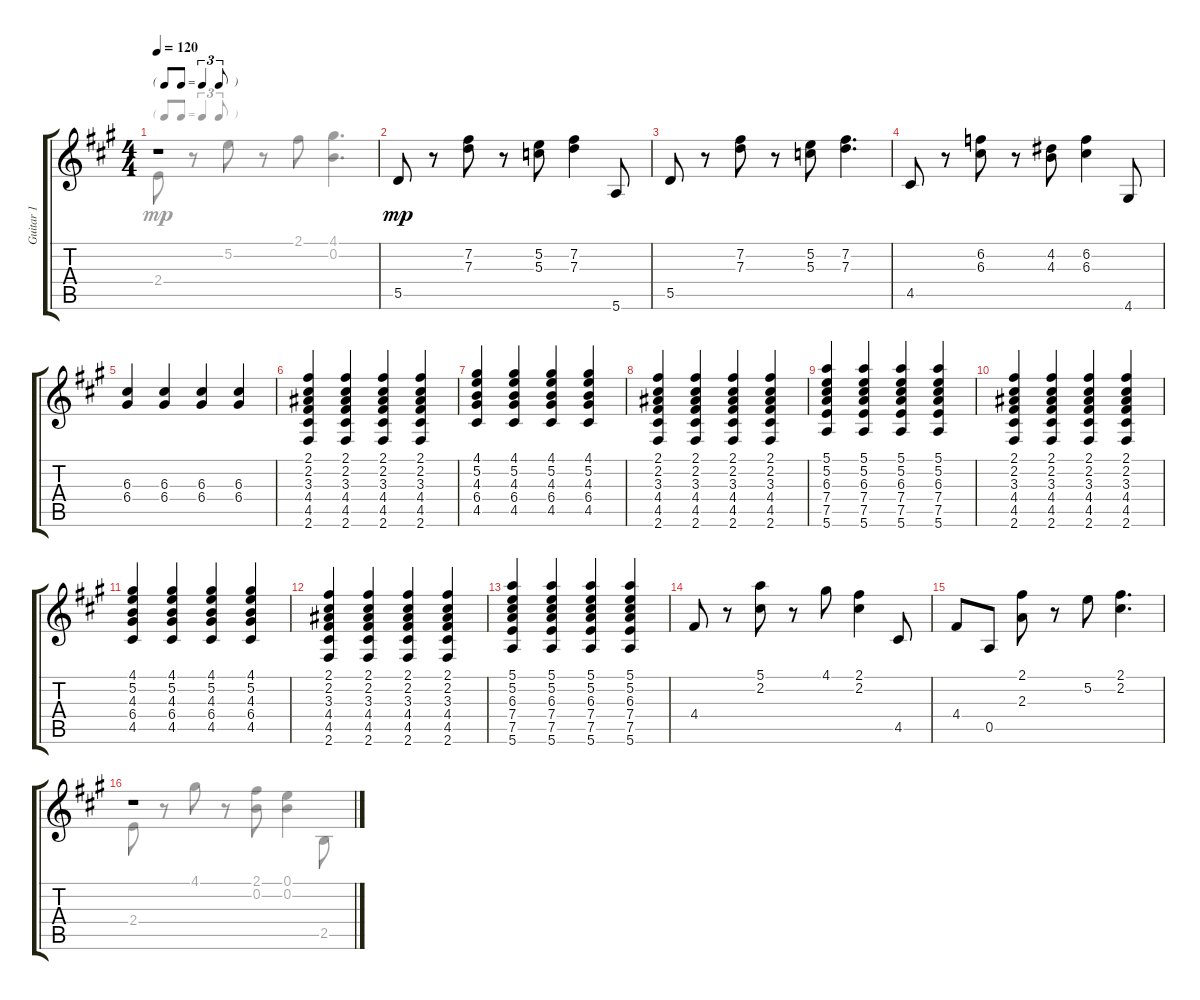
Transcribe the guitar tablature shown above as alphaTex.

\track ("Guitar 1" "Guitar 1") {instrument electricguitarclean}
\staff {score tabs}
\tuning (E4 B3 G3 D3 A2 E2) {hide}
\voice
\ts (4 4)
\tf triplet8th
\tempo 120
\clef g2
\ks a
r.1{dy mp} |
5.5.8 r.8 (7.2 7.3).8 r.8 (5.2 5.3).8 (7.2 7.3).4 5.6.8 |
5.5.8 r.8 (7.2 7.3).8 r.8 (5.2 5.3).8 (7.2 7.3).4{d} |
4.5.8 r.8 (6.2 6.3).8 r.8 (4.2 4.3).8 (6.2 6.3).4 4.6.8 |
(6.3 6.4).4 (6.3 6.4).4 (6.3 6.4).4 (6.3 6.4).4 |
(2.1 2.2 3.3 4.4 4.5 2.6).4 (2.1 2.2 3.3 4.4 4.5 2.6).4 (2.1 2.2 3.3 4.4 4.5 2.6).4 (2.1 2.2 3.3 4.4 4.5 2.6).4 |
(4.1 5.2 4.3 6.4 4.5).4 (4.1 5.2 4.3 6.4 4.5).4 (4.1 5.2 4.3 6.4 4.5).4 (4.1 5.2 4.3 6.4 4.5).4 |
(2.1 2.2 3.3 4.4 4.5 2.6).4 (2.1 2.2 3.3 4.4 4.5 2.6).4 (2.1 2.2 3.3 4.4 4.5 2.6).4 (2.1 2.2 3.3 4.4 4.5 2.6).4 |
(5.1 5.2 6.3 7.4 7.5 5.6).4 (5.1 5.2 6.3 7.4 7.5 5.6).4 (5.1 5.2 6.3 7.4 7.5 5.6).4 (5.1 5.2 6.3 7.4 7.5 5.6).4 |
(2.1 2.2 3.3 4.4 4.5 2.6).4 (2.1 2.2 3.3 4.4 4.5 2.6).4 (2.1 2.2 3.3 4.4 4.5 2.6).4 (2.1 2.2 3.3 4.4 4.5 2.6).4 |
(4.1 5.2 4.3 6.4 4.5).4 (4.1 5.2 4.3 6.4 4.5).4 (4.1 5.2 4.3 6.4 4.5).4 (4.1 5.2 4.3 6.4 4.5).4 |
(2.1 2.2 3.3 4.4 4.5 2.6).4 (2.1 2.2 3.3 4.4 4.5 2.6).4 (2.1 2.2 3.3 4.4 4.5 2.6).4 (2.1 2.2 3.3 4.4 4.5 2.6).4 |
(5.1 5.2 6.3 7.4 7.5 5.6).4 (5.1 5.2 6.3 7.4 7.5 5.6).4 (5.1 5.2 6.3 7.4 7.5 5.6).4 (5.1 5.2 6.3 7.4 7.5 5.6).4 |
4.4.8 r.8 (5.1 2.2).8 r.8 4.1.8 (2.1 2.2).4 4.5.8 |
4.4.8 0.5.8 (2.1 2.3).8 r.8 5.2.8 (2.1 2.2).4{d} |
r.1
\voice
\clef g2
\ottava regular
\simile none
\ks a
2.4.8{dy mp} r.8 5.2.8 r.8 2.1.8 (4.1 0.2).4{d} |
|
|
|
|
|
|
|
|
|
|
|
|
|
|
2.4.8 r.8 4.1.8 r.8 (2.1 0.2).8 (0.1 0.2).4 2.5.8
